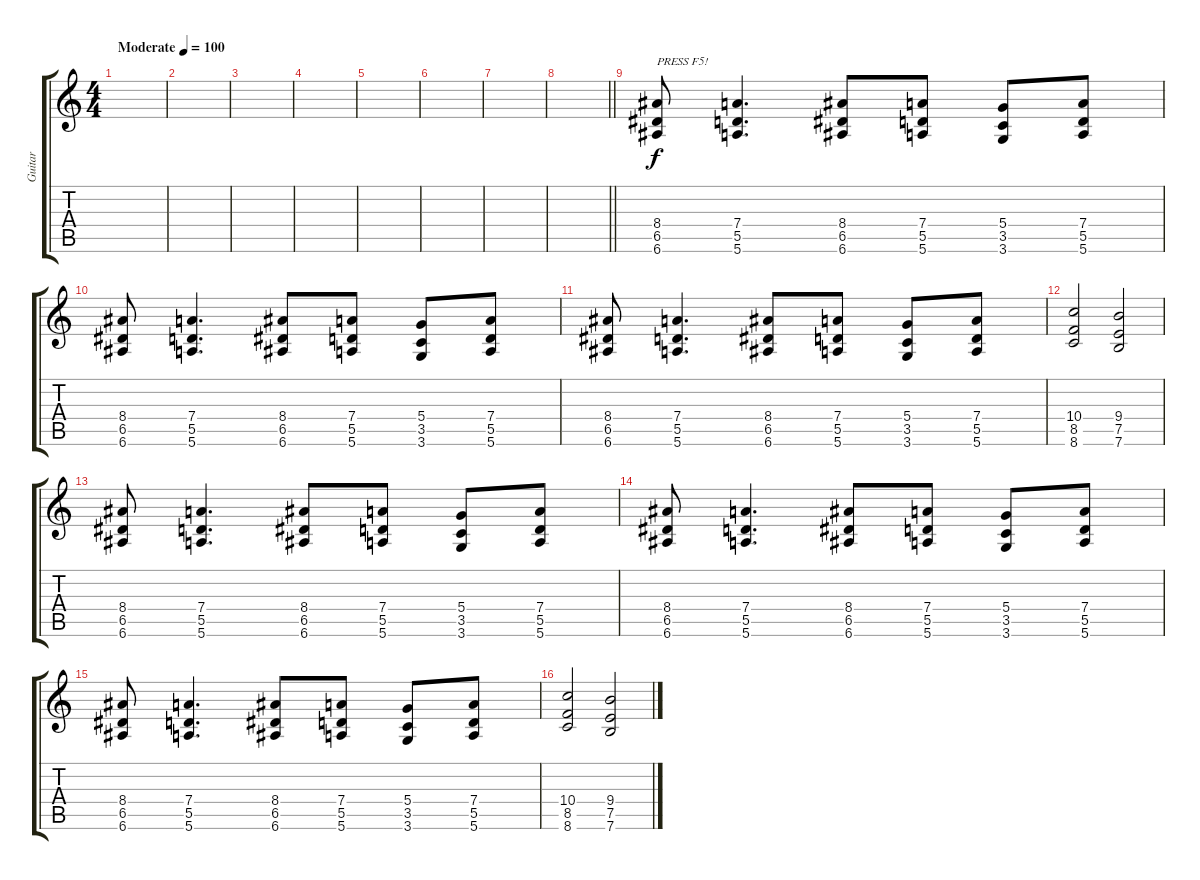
\track ("Guitar" "Guitar") {instrument distortionguitar}
\staff {score tabs}
\tuning (E4 B3 G3 D3 A2 E2) {hide}
\ts (4 4)
\tempo (100 "Moderate")
\clef g2
\ks c
|
|
|
|
|
|
|
\barLineRight lightlight
|
(8.4 6.5 6.6).8{txt "PRESS F5!"} (7.4 5.5 5.6).4{d} (8.4 6.5 6.6).8 (7.4 5.5 5.6).8 (5.4 3.5 3.6).8 (7.4 5.5 5.6).8 |
(8.4 6.5 6.6).8 (7.4 5.5 5.6).4{d} (8.4 6.5 6.6).8 (7.4 5.5 5.6).8 (5.4 3.5 3.6).8 (7.4 5.5 5.6).8 |
(8.4 6.5 6.6).8 (7.4 5.5 5.6).4{d} (8.4 6.5 6.6).8 (7.4 5.5 5.6).8 (5.4 3.5 3.6).8 (7.4 5.5 5.6).8 |
(10.4 8.5 8.6).2 (9.4 7.5 7.6).2 |
(8.4 6.5 6.6).8 (7.4 5.5 5.6).4{d} (8.4 6.5 6.6).8 (7.4 5.5 5.6).8 (5.4 3.5 3.6).8 (7.4 5.5 5.6).8 |
(8.4 6.5 6.6).8 (7.4 5.5 5.6).4{d} (8.4 6.5 6.6).8 (7.4 5.5 5.6).8 (5.4 3.5 3.6).8 (7.4 5.5 5.6).8 |
(8.4 6.5 6.6).8 (7.4 5.5 5.6).4{d} (8.4 6.5 6.6).8 (7.4 5.5 5.6).8 (5.4 3.5 3.6).8 (7.4 5.5 5.6).8 |
(10.4 8.5 8.6).2 (9.4 7.5 7.6).2
